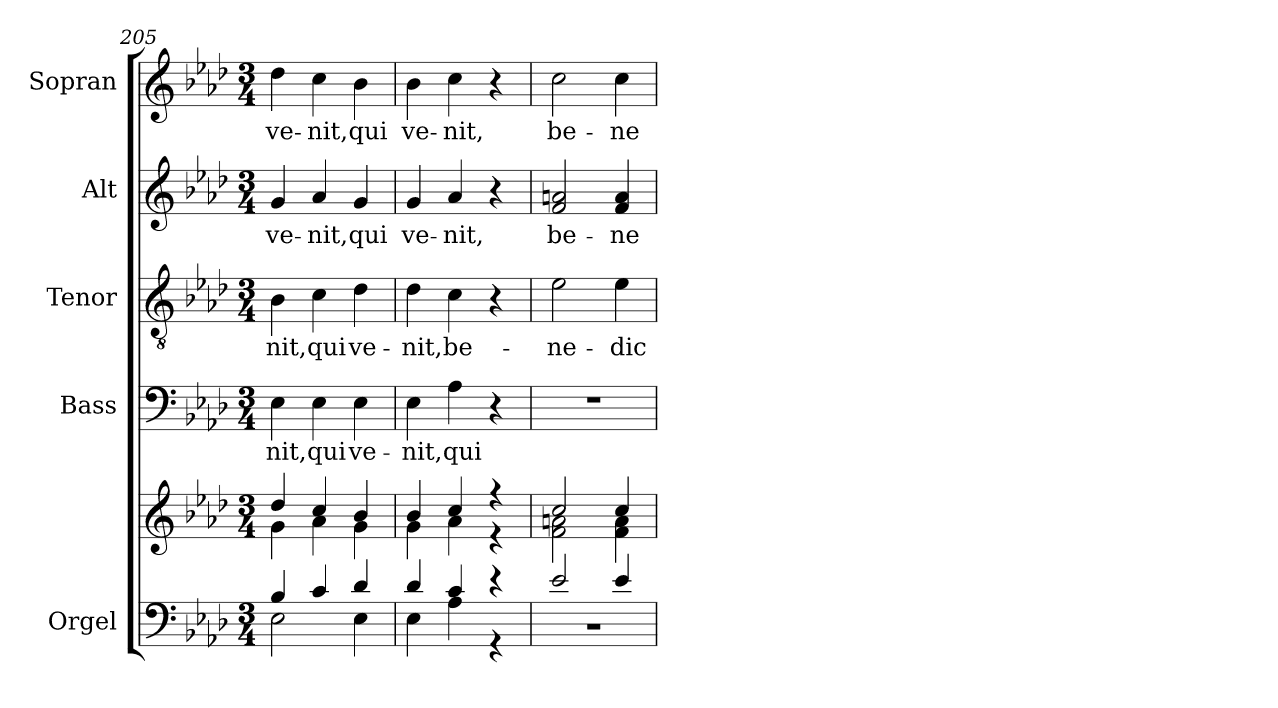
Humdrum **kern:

**kern	**kern	**kern	**text	**kern	**text	**kern	**text	**kern	**text
*part5	*part5	*part4	*part4	*part3	*part3	*part2	*part2	*part1	*part1
*staff6	*staff5	*staff4	*staff4	*staff3	*staff3	*staff2	*staff2	*staff1	*staff1
*I"Orgel	*	*I"Bass	*	*I"Tenor	*	*I"Alt	*	*I"Sopran	*
*I'Org.	*	*I'B.	*	*I'T.	*	*I'A.	*	*I'S.	*
*clefF4	*clefG2	*clefF4	*	*clefGv2	*	*clefG2	*	*clefG2	*
*k[b-e-a-d-]	*k[b-e-a-d-]	*k[b-e-a-d-]	*	*k[b-e-a-d-]	*	*k[b-e-a-d-]	*	*k[b-e-a-d-]	*
*A-:	*A-:	*A-:	*	*A-:	*	*A-:	*	*A-:	*
*M3/4	*M3/4	*M3/4	*	*M3/4	*	*M3/4	*	*M3/4	*
=205	=205	=205	=205	=205	=205	=205	=205	=205	=205
*^	*^	*	*	*	*	*	*	*	*
!	!	!	!	!	!LO:LY:b	!	!LO:LY:b	!	!LO:LY:b	!	!LO:LY:b
4B-/	2E-\	4dd-/	4g\	4E-\	-nit,	4B-\	-nit,	4g/	ve-	4dd-\	ve-
!	!	!	!	!	!LO:LY:b	!	!LO:LY:b	!	!LO:LY:b	!	!LO:LY:b
4c/	.	4cc/	4a-\	4E-\	qui	4c\	qui	4a-/	-nit,	4cc\	-nit,
!	!	!	!	!	!LO:LY:b	!	!LO:LY:b	!	!LO:LY:b	!	!LO:LY:b
4d-/	4E-\	4b-/	4g\	4E-\	ve-	4d-\	ve-	4g/	qui	4b-\	qui
=206	=206	=206	=206	=206	=206	=206	=206	=206	=206	=206	=206
!	!	!	!	!	!LO:LY:b	!	!LO:LY:b	!	!LO:LY:b	!	!LO:LY:b
4d-/	4E-\	4b-/	4g\	4E-\	-nit,	4d-\	-nit,	4g/	ve-	4b-\	ve-
!	!	!	!	!	!LO:LY:b	!	!LO:LY:b	!	!LO:LY:b	!	!LO:LY:b
4c/	4A-\	4cc/	4a-\	4A-\	qui	4c\	be-	4a-/	-nit,	4cc\	-nit,
4r	4r	4r	4r	4r	.	4r	.	4r	.	4r	.
=207	=207	=207	=207	=207	=207	=207	=207	=207	=207	=207	=207
!	!LO:N:vis=1	!	!	!	!	!	!LO:LY:b	!	!LO:LY:b	!	!LO:LY:b
2e-/	2.r	2cc/	2f\ 2an\	2.r	.	2e-\	-ne-	2f/ 2an/	be-	2cc\	be-
!	!	!	!	!	!	!	!LO:LY:b	!	!LO:LY:b	!	!LO:LY:b
4e-/	.	4cc/	4f\ 4a\	.	.	4e-\	-dic-	4f/ 4a/	-ne-	4cc\	-ne-
*v	*v	*	*	*	*	*	*	*	*	*	*
*	*v	*v	*	*	*	*	*	*	*	*
=	=	=	=	=	=	=	=	=	=
*-	*-	*-	*-	*-	*-	*-	*-	*-	*-
